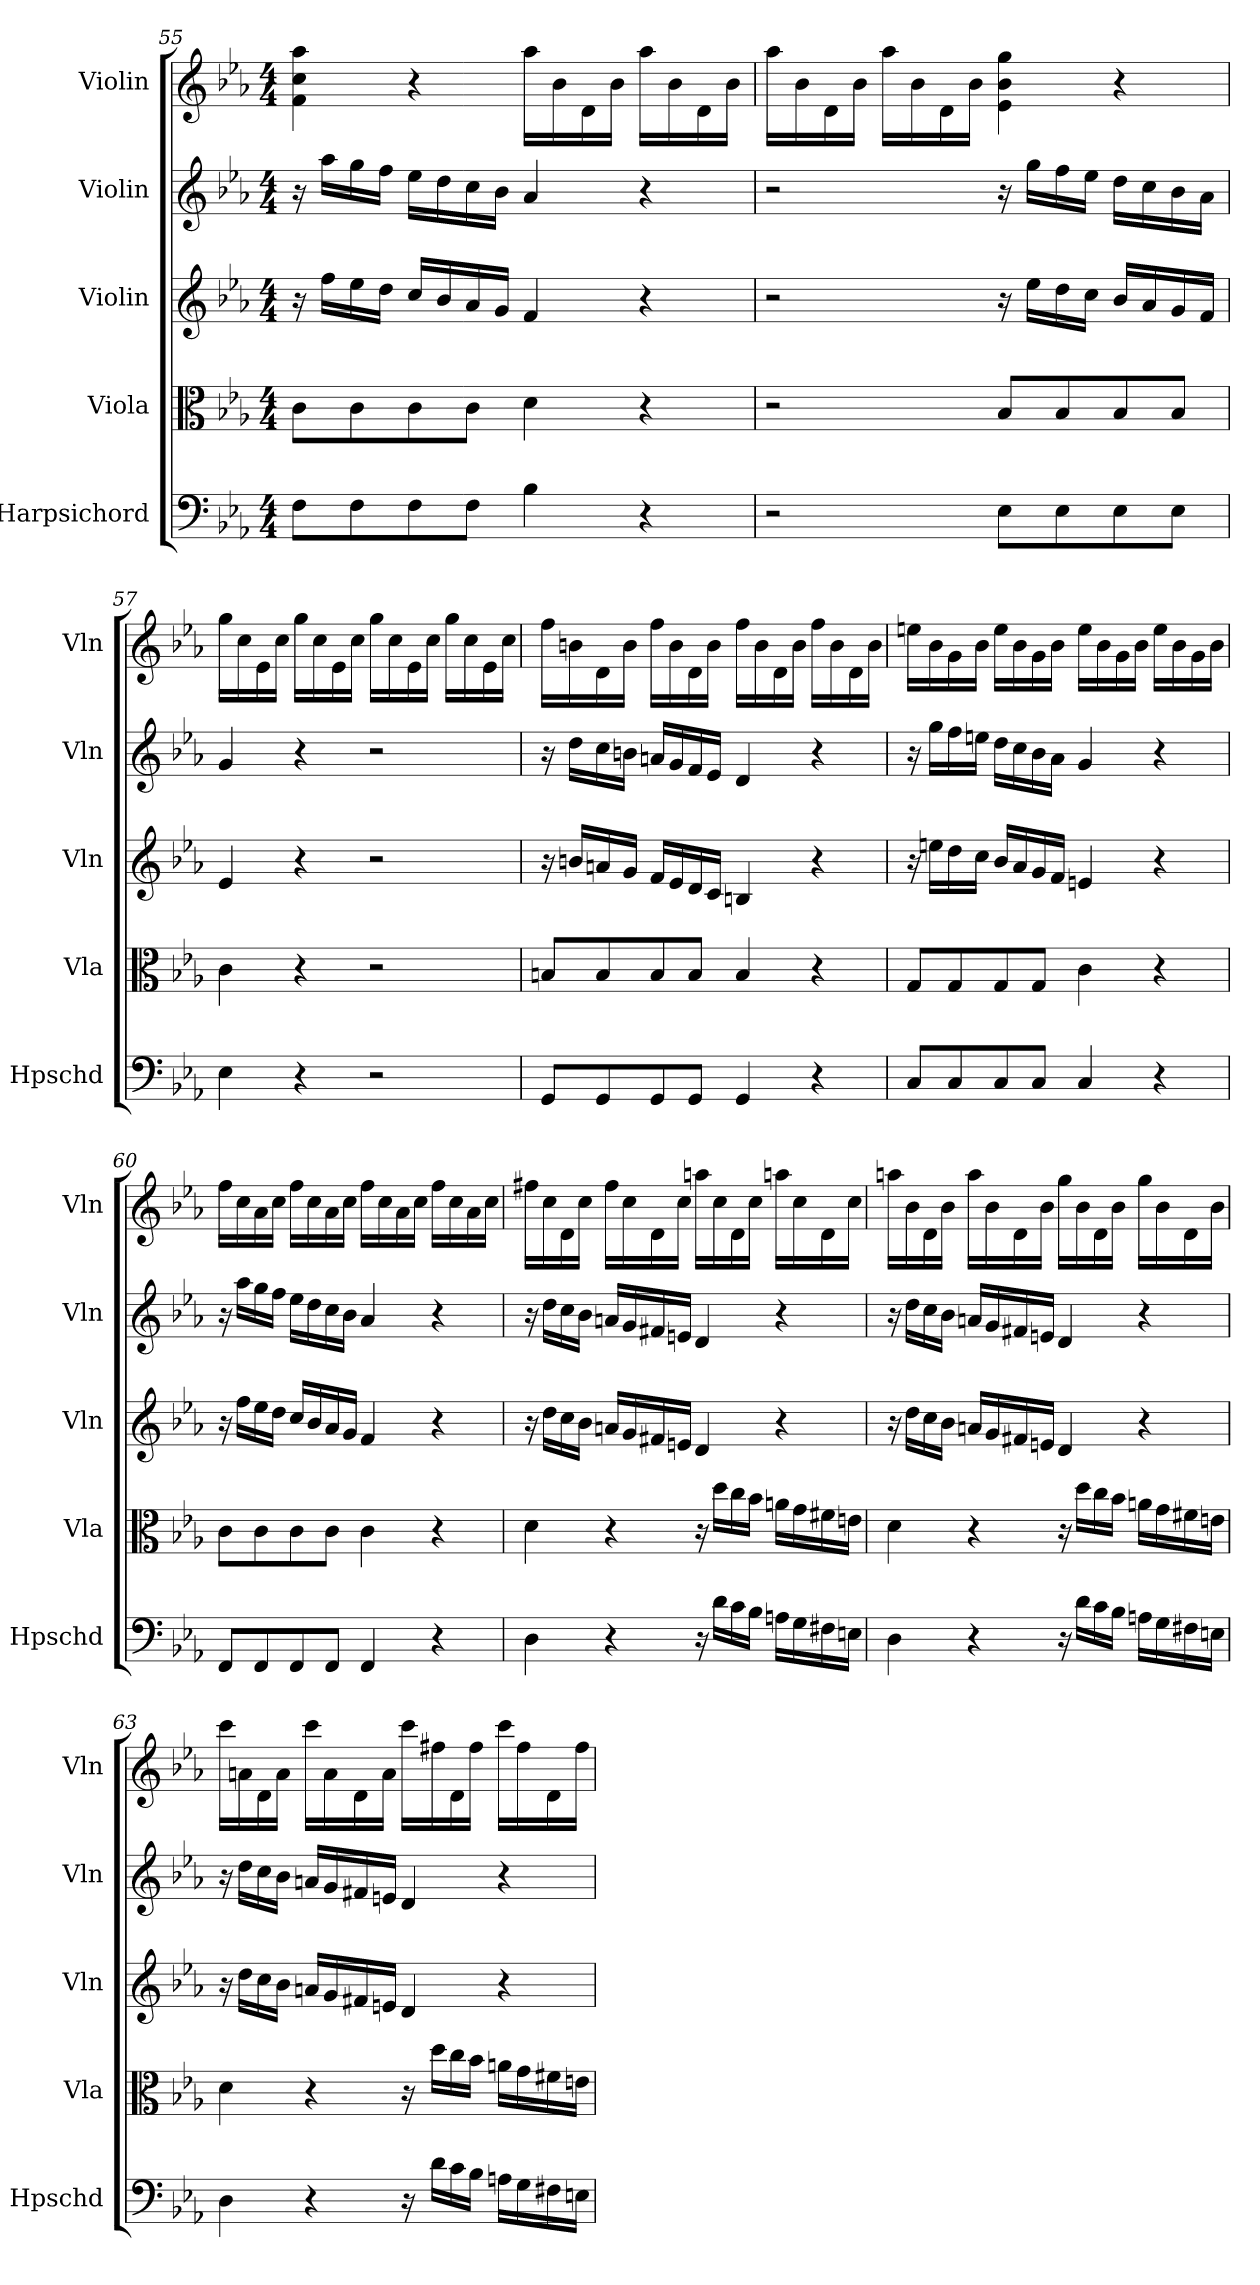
**kern	**kern	**kern	**kern	**kern
*part5	*part4	*part3	*part2	*part1
*staff5	*staff4	*staff3	*staff2	*staff1
*I"Harpsichord	*I"Viola	*I"Violin	*I"Violin	*I"Violin
*I'Hpschd	*I'Vla	*I'Vln	*I'Vln	*I'Vln
*clefF4	*clefC3	*clefG2	*clefG2	*clefG2
*k[b-e-a-]	*k[b-e-a-]	*k[b-e-a-]	*k[b-e-a-]	*k[b-e-a-]
*M4/4	*M4/4	*M4/4	*M4/4	*M4/4
=55	=55	=55	=55	=55
8F\L	8c\L	16r	16r	4f\ 4cc\ 4aa-\
.	.	16ff\LL	16aa-\LL	.
8F\	8c\	16ee-\	16gg\	.
.	.	16dd\JJ	16ff\JJ	.
8F\	8c\	16cc/LL	16ee-\LL	4r
.	.	16b-/	16dd\	.
8F\J	8c\J	16a-/	16cc\	.
.	.	16g/JJ	16b-\JJ	.
4B-\	4d\	4f/	4a-/	16aa-\LL
.	.	.	.	16b-\
.	.	.	.	16d\
.	.	.	.	16b-\JJ
4r	4r	4r	4r	16aa-\LL
.	.	.	.	16b-\
.	.	.	.	16d\
.	.	.	.	16b-\JJ
=56	=56	=56	=56	=56
2r	2r	2r	2r	16aa-\LL
.	.	.	.	16b-\
.	.	.	.	16d\
.	.	.	.	16b-\JJ
.	.	.	.	16aa-\LL
.	.	.	.	16b-\
.	.	.	.	16d\
.	.	.	.	16b-\JJ
8E-\L	8B-/L	16r	16r	4e-\ 4b-\ 4gg\
.	.	16ee-\LL	16gg\LL	.
8E-\	8B-/	16dd\	16ff\	.
.	.	16cc\JJ	16ee-\JJ	.
8E-\	8B-/	16b-/LL	16dd\LL	4r
.	.	16a-/	16cc\	.
8E-\J	8B-/J	16g/	16b-\	.
.	.	16f/JJ	16a-\JJ	.
=57	=57	=57	=57	=57
4E-\	4c\	4e-/	4g/	16gg\LL
.	.	.	.	16cc\
.	.	.	.	16e-\
.	.	.	.	16cc\JJ
4r	4r	4r	4r	16gg\LL
.	.	.	.	16cc\
.	.	.	.	16e-\
.	.	.	.	16cc\JJ
2r	2r	2r	2r	16gg\LL
.	.	.	.	16cc\
.	.	.	.	16e-\
.	.	.	.	16cc\JJ
.	.	.	.	16gg\LL
.	.	.	.	16cc\
.	.	.	.	16e-\
.	.	.	.	16cc\JJ
=58	=58	=58	=58	=58
8GG/L	8Bn/L	16r	16r	16ff\LL
.	.	16bn/LL	16dd\LL	16bn\
8GG/	8B/	16an/	16cc\	16d\
.	.	16g/JJ	16bn\JJ	16b\JJ
8GG/	8B/	16f/LL	16an/LL	16ff\LL
.	.	16e-/	16g/	16b\
8GG/J	8B/J	16d/	16f/	16d\
.	.	16c/JJ	16e-/JJ	16b\JJ
4GG/	4B/	4Bn/	4d/	16ff\LL
.	.	.	.	16b\
.	.	.	.	16d\
.	.	.	.	16b\JJ
4r	4r	4r	4r	16ff\LL
.	.	.	.	16b\
.	.	.	.	16d\
.	.	.	.	16b\JJ
=59	=59	=59	=59	=59
8C/L	8G/L	16r	16r	16een\LL
.	.	16een\LL	16gg\LL	16b-\
8C/	8G/	16dd\	16ff\	16g\
.	.	16cc\JJ	16een\JJ	16b-\JJ
8C/	8G/	16b-/LL	16dd\LL	16ee\LL
.	.	16a-/	16cc\	16b-\
8C/J	8G/J	16g/	16b-\	16g\
.	.	16f/JJ	16a-\JJ	16b-\JJ
4C/	4c\	4en/	4g/	16ee\LL
.	.	.	.	16b-\
.	.	.	.	16g\
.	.	.	.	16b-\JJ
4r	4r	4r	4r	16ee\LL
.	.	.	.	16b-\
.	.	.	.	16g\
.	.	.	.	16b-\JJ
=60	=60	=60	=60	=60
8FF/L	8c\L	16r	16r	16ff\LL
.	.	16ff\LL	16aa-\LL	16cc\
8FF/	8c\	16ee-\	16gg\	16a-\
.	.	16dd\JJ	16ff\JJ	16cc\JJ
8FF/	8c\	16cc/LL	16ee-\LL	16ff\LL
.	.	16b-/	16dd\	16cc\
8FF/J	8c\J	16a-/	16cc\	16a-\
.	.	16g/JJ	16b-\JJ	16cc\JJ
4FF/	4c\	4f/	4a-/	16ff\LL
.	.	.	.	16cc\
.	.	.	.	16a-\
.	.	.	.	16cc\JJ
4r	4r	4r	4r	16ff\LL
.	.	.	.	16cc\
.	.	.	.	16a-\
.	.	.	.	16cc\JJ
=61	=61	=61	=61	=61
4D\	4d\	16r	16r	16ff#X\LL
.	.	16dd\LL	16dd\LL	16cc\
.	.	16cc\	16cc\	16d\
.	.	16b-\JJ	16b-\JJ	16cc\JJ
4r	4r	16an/LL	16an/LL	16ff#\LL
.	.	16g/	16g/	16cc\
.	.	16f#X/	16f#X/	16d\
.	.	16en/JJ	16en/JJ	16cc\JJ
16r	16r	4d/	4d/	16aan\LL
16d\LL	16dd\LL	.	.	16cc\
16c\	16cc\	.	.	16d\
16B-\JJ	16b-\JJ	.	.	16cc\JJ
16An\LL	16an\LL	4r	4r	16aan\LL
16G\	16g\	.	.	16cc\
16F#X\	16f#X\	.	.	16d\
16En\JJ	16en\JJ	.	.	16cc\JJ
=62	=62	=62	=62	=62
4D\	4d\	16r	16r	16aan\LL
.	.	16dd\LL	16dd\LL	16b-\
.	.	16cc\	16cc\	16d\
.	.	16b-\JJ	16b-\JJ	16b-\JJ
4r	4r	16an/LL	16an/LL	16aa\LL
.	.	16g/	16g/	16b-\
.	.	16f#X/	16f#X/	16d\
.	.	16en/JJ	16en/JJ	16b-\JJ
16r	16r	4d/	4d/	16gg\LL
16d\LL	16dd\LL	.	.	16b-\
16c\	16cc\	.	.	16d\
16B-\JJ	16b-\JJ	.	.	16b-\JJ
16An\LL	16an\LL	4r	4r	16gg\LL
16G\	16g\	.	.	16b-\
16F#X\	16f#X\	.	.	16d\
16En\JJ	16en\JJ	.	.	16b-\JJ
=63	=63	=63	=63	=63
4D\	4d\	16r	16r	16ccc\LL
.	.	16dd\LL	16dd\LL	16an\
.	.	16cc\	16cc\	16d\
.	.	16b-\JJ	16b-\JJ	16a\JJ
4r	4r	16an/LL	16an/LL	16ccc\LL
.	.	16g/	16g/	16a\
.	.	16f#X/	16f#X/	16d\
.	.	16en/JJ	16en/JJ	16a\JJ
16r	16r	4d/	4d/	16ccc\LL
16d\LL	16dd\LL	.	.	16ff#X\
16c\	16cc\	.	.	16d\
16B-\JJ	16b-\JJ	.	.	16ff#\JJ
16An\LL	16an\LL	4r	4r	16ccc\LL
16G\	16g\	.	.	16ff#\
16F#X\	16f#X\	.	.	16d\
16En\JJ	16en\JJ	.	.	16ff#\JJ
=	=	=	=	=
*-	*-	*-	*-	*-
